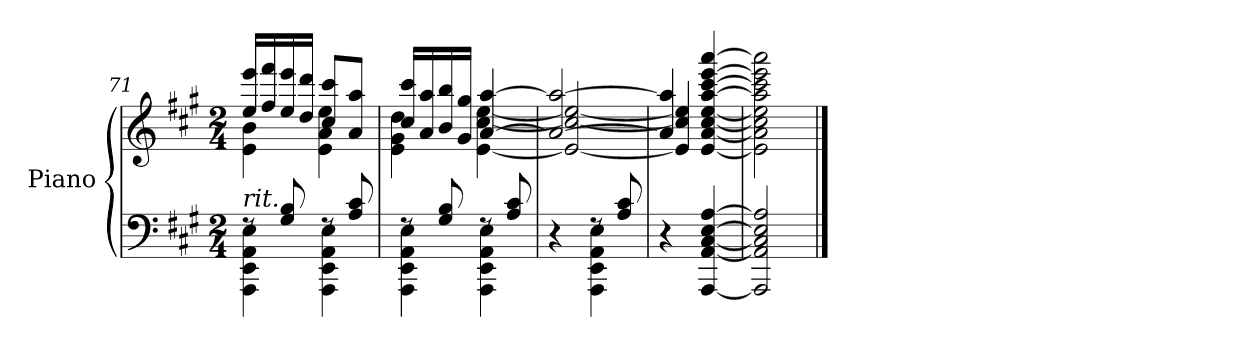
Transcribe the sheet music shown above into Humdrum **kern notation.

**kern	**kern
*part1	*part1
*staff2	*staff1
*I"Piano	*
*I'Pno.	*
*clefF4	*clefG2
*k[f#c#g#]	*k[f#c#g#]
*M2/4	*M2/4
*MM70	*MM70
=71	=71
*^	*^
!LO:TX:a:i:t=rit.	!	!	!
8rF	4AAA\ 4EE\ 4AA\ 4E\	16ee/ 16eee/LL	4e\ 4b\
.	.	16ff#/ 16fff#/	.
8G#/ 8B/	.	16ee/ 16eee/	.
.	.	16dd/ 16ddd/JJ	.
*	*	*MM65	*
8rF	4AAA\ 4EE\ 4AA\ 4E\	8cc#/ 8ccc#/L	4e\ 4a\ 4ee\
8A/ 8c#/	.	8a/ 8aa/J	.
!!LO:PB:g=z	!!
=72	=72	=72	=72
*	*	*MM60	*
8rF	4AAA\ 4EE\ 4AA\ 4E\	16cc#/ 16ccc#/LL	4e\ 4g#\ 4dd\
.	.	16a/ 16aa/	.
8G#/ 8B/	.	16b/ 16bb/	.
.	.	16g#/ 16gg#/JJ	.
8rF	4AAA\ 4EE\ 4AA\ 4E\	[4a/ [4aa/	[4e\ [4cc#\ [4ee\
8A/ 8c#/	.	.	.
=73	=73	=73	=73
4r	4ryy	2a/_ 2aa/_	2e/_ 2cc#/_ 2ee/_
8rF	4AAA\ 4EE\ 4AA\ 4E\	.	.
8A/ 8c#/	.	.	.
*v	*v	*	*
=74	=74	=74
4r	4a/] 4aa/]	4e/] 4cc#/] 4ee/]
[4AAA/ [4AA/ [4C#/ [4E/ [4A/	[4e/ [4a/ [4cc#/ [4ee/ [4aa/ [4ccc#/ [4eee/ [4aaa/	4ryy
*	*v	*v
=75	=75
2AAA/] 2AA/] 2C#/] 2E/] 2A/]	2e\] 2a\] 2cc#\] 2ee\] 2aa\] 2ccc#\] 2eee\] 2aaa\]
==	==
*-	*-
